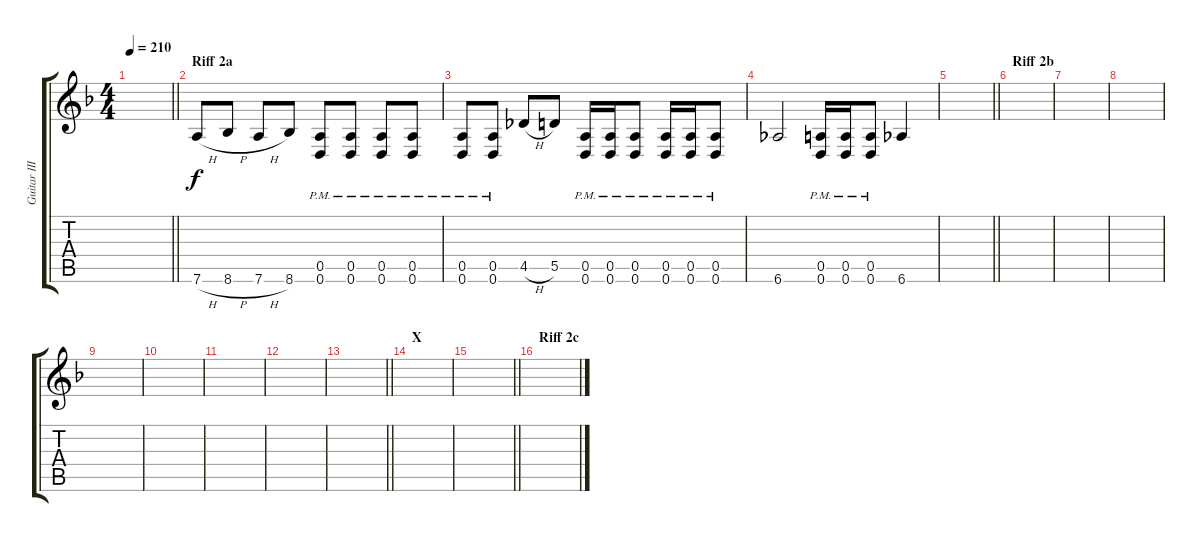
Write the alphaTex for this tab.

\track ("Guitar III [Center]" "Guitar III") {instrument distortionguitar}
\staff {score tabs}
\tuning (E4 B3 G3 D3 A2 D2) {hide}
\ts (4 4)
\tempo 210
\clef g2
\barLineRight lightlight
\ks dminor
|
\section ("" "Riff 2a")
7.6{h}.8 8.6{h}.8 7.6{h}.8 8.6.8 (0.5{pm} 0.6{pm}).8 (0.5{pm} 0.6{pm}).8 (0.5{pm} 0.6{pm}).8 (0.5{pm} 0.6{pm}).8 |
(0.5{pm} 0.6{pm}).8 (0.5{pm} 0.6{pm}).8 4.5{h}.8 5.5.8 (0.5{pm} 0.6{pm}).16 (0.5{pm} 0.6{pm}).16 (0.5{pm} 0.6{pm}).8 (0.5{pm} 0.6{pm}).16 (0.5{pm} 0.6{pm}).16 (0.5{pm} 0.6{pm}).8 |
6.6.2 (0.5{pm} 0.6{pm}).16 (0.5{pm} 0.6{pm}).16 (0.5{pm} 0.6{pm}).8 6.6.4 |
\barLineRight lightlight
|
\section ("" "Riff 2b")
|
|
|
|
|
|
|
\barLineRight lightlight
|
\section ("" "X")
|
\barLineRight lightlight
|
\section ("" "Riff 2c")
